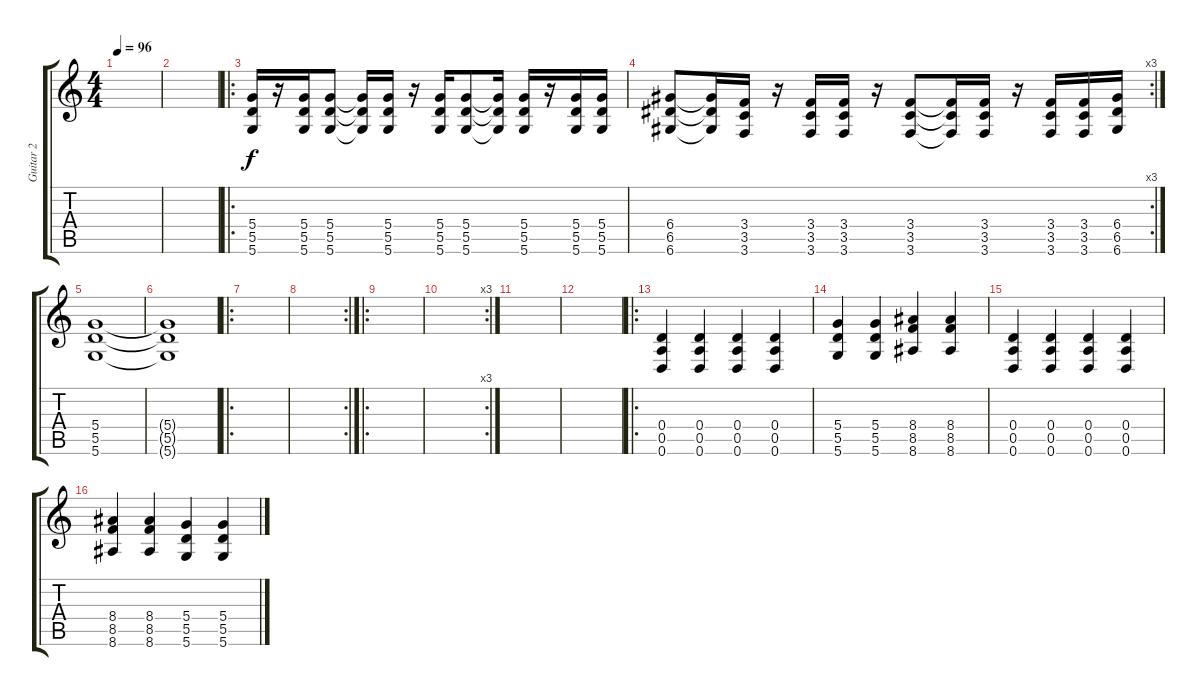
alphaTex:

\track ("Guitar 2" "Guitar 2") {instrument distortionguitar}
\staff {score tabs}
\tuning (E4 B3 G3 D3 A2 D2) {hide}
\ts (4 4)
\tempo 96
\clef g2
\ks c
|
|
\ro
(5.4 5.5 5.6).16 r.16 (5.4 5.5 5.6).16 (5.4 5.5 5.6).8 (5.4{t} 5.5{t} 5.6{t}).16 (5.4 5.5 5.6).16 r.16 (5.4 5.5 5.6).16 (5.4 5.5 5.6).8 (5.4{t} 5.5{t} 5.6{t}).16 (5.4 5.5 5.6).16 r.16 (5.4 5.5 5.6).16 (5.4 5.5 5.6).16 |
\rc 3
(6.4 6.5 6.6).8 (6.4{t} 6.5{t} 6.6{t}).16 (3.4 3.5 3.6).16 r.16 (3.4 3.5 3.6).16 (3.4 3.5 3.6).16 r.16 (3.4 3.5 3.6).8 (3.4{t} 3.5{t} 3.6{t}).16 (3.4 3.5 3.6).16 r.16 (3.4 3.5 3.6).16 (3.4 3.5 3.6).16 (6.4 6.5 6.6).16 |
(5.4 5.5 5.6).1 |
(5.4{t} 5.5{t} 5.6{t}).1 |
\ro
|
\rc 2
|
\ro
|
\rc 3
|
|
|
\ro
(0.4 0.5 0.6).4 (0.4 0.5 0.6).4 (0.4 0.5 0.6).4 (0.4 0.5 0.6).4 |
(5.4 5.5 5.6).4 (5.4 5.5 5.6).4 (8.4 8.5 8.6).4 (8.4 8.5 8.6).4 |
(0.4 0.5 0.6).4 (0.4 0.5 0.6).4 (0.4 0.5 0.6).4 (0.4 0.5 0.6).4 |
(8.4 8.5 8.6).4 (8.4 8.5 8.6).4 (5.4 5.5 5.6).4 (5.4 5.5 5.6).4
